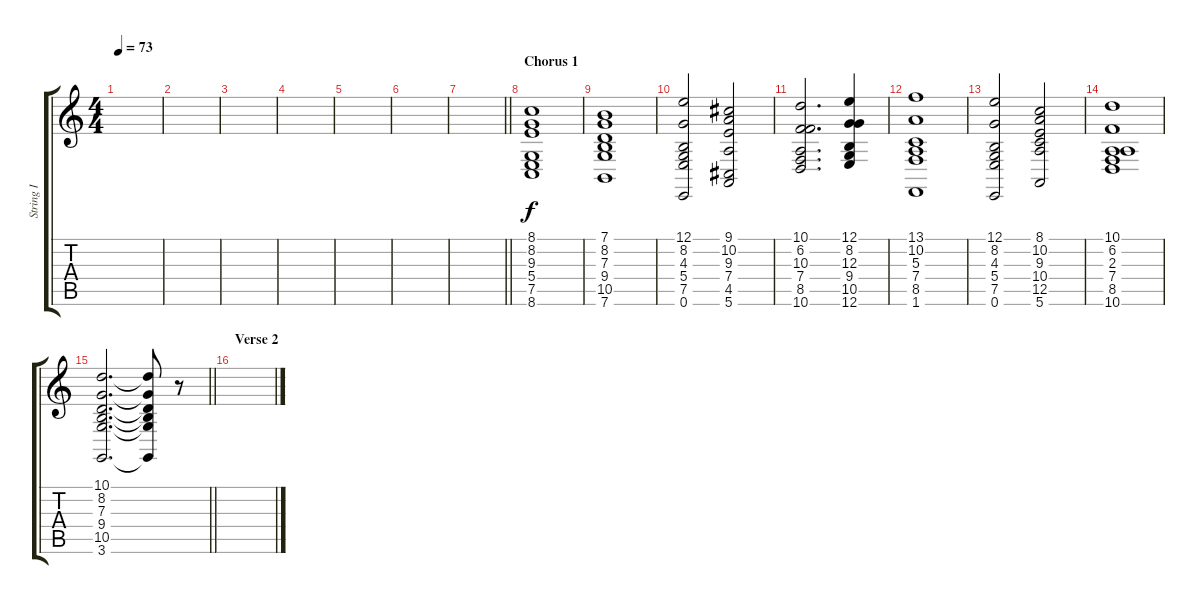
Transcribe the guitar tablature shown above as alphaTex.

\track ("String I" "String I") {instrument stringensemble1}
\staff {score tabs}
\tuning (E4 B3 G3 D3 A2 E2) {hide}
\ts (4 4)
\tempo 73
\clef g2
\ks c
|
|
|
|
|
|
\barLineRight lightlight
|
\section ("" "Chorus 1")
(8.1 8.2 9.3 5.4 7.5 8.6).1 |
(7.1 8.2 7.3 9.4 10.5 7.6).1 |
(12.1 8.2 4.3 5.4 7.5 0.6).2 (9.1 10.2 9.3 7.4 4.5 5.6).2 |
(10.1 6.2 10.3 7.4 8.5 10.6).2{d} (12.1 8.2 12.3 9.4 10.5 12.6).4 |
(13.1 10.2 5.3 7.4 8.5 1.6).1 |
(12.1 8.2 4.3 5.4 7.5 0.6).2 (8.1 10.2 9.3 10.4 12.5 5.6).2 |
(10.1 6.2 2.3 7.4 8.5 10.6).1 |
\barLineRight lightlight
(10.1 8.2 7.3 9.4 10.5 3.6).2{d} (10.1{t} 8.2{t} 7.3{t} 9.4{t} 10.5{t} 3.6{t}).8 r.8 |
\section ("" "Verse 2")
